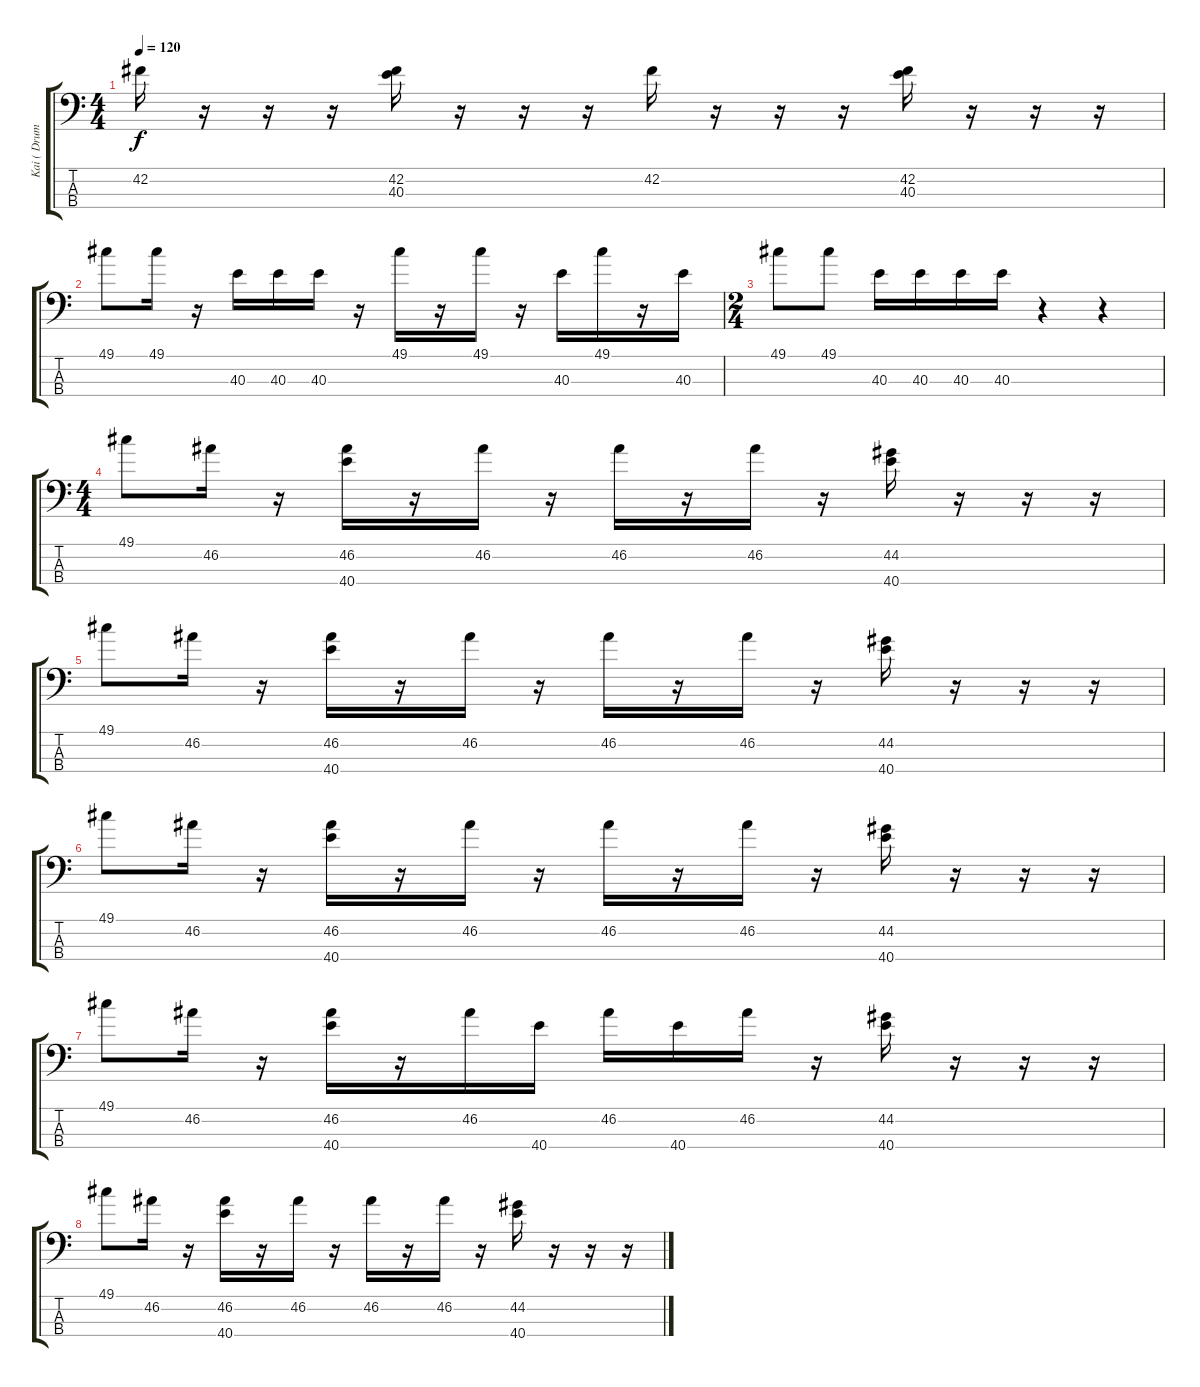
\track ("Kai ( Drums )" "Kai ( Drum") {instrument acousticgrandpiano}
\staff {score tabs}
\tuning (C-1 C-1 C-1 C-1) {hide}
\ts (4 4)
\tempo 120
\clef f4
\ks c
42.2.16{dy f} r.16 r.16 r.16 (42.2 40.3).16 r.16 r.16 r.16 42.2.16 r.16 r.16 r.16 (42.2 40.3).16 r.16 r.16 r.16 |
49.1.8 49.1.16 r.16 40.3.16 40.3.16 40.3.16 r.16 49.1.16 r.16 49.1.16 r.16 40.3.16 49.1.16 r.16 40.3.16 |
\ts (2 4)
49.1.8 49.1.8 40.3.16 40.3.16 40.3.16 40.3.16 r.4 r.4 |
\ts (4 4)
49.1.8 46.2.16 r.16 (46.2 40.4).16 r.16 46.2.16 r.16 46.2.16 r.16 46.2.16 r.16 (44.2 40.4).16 r.16 r.16 r.16 |
49.1.8 46.2.16 r.16 (46.2 40.4).16 r.16 46.2.16 r.16 46.2.16 r.16 46.2.16 r.16 (44.2 40.4).16 r.16 r.16 r.16 |
49.1.8 46.2.16 r.16 (46.2 40.4).16 r.16 46.2.16 r.16 46.2.16 r.16 46.2.16 r.16 (44.2 40.4).16 r.16 r.16 r.16 |
49.1.8 46.2.16 r.16 (46.2 40.4).16 r.16 46.2.16 40.4.16 46.2.16 40.4.16 46.2.16 r.16 (44.2 40.4).16 r.16 r.16 r.16 |
49.1.8 46.2.16 r.16 (46.2 40.4).16 r.16 46.2.16 r.16 46.2.16 r.16 46.2.16 r.16 (44.2 40.4).16 r.16 r.16 r.16
